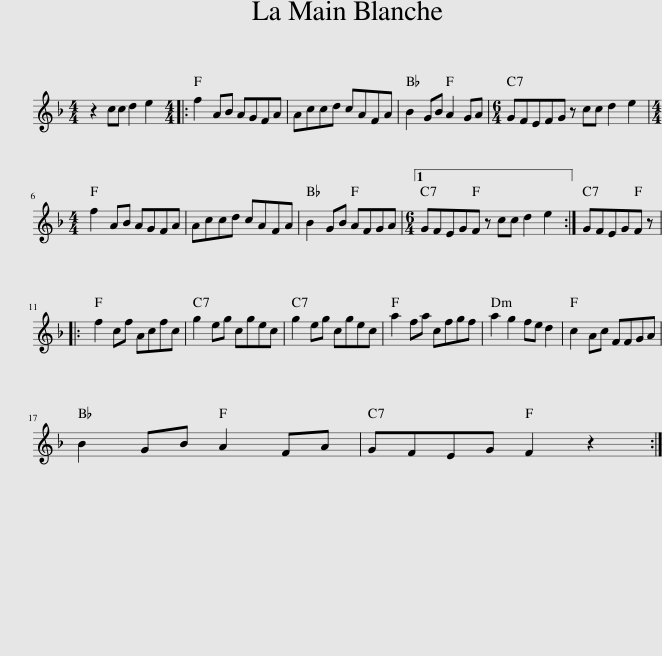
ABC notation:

X:1
L:1/8
M:4/4
I:linebreak $
K:F
V:1 treble
V:1
 z2 cc d2 e2 |:[M:4/4] f2 AB AGFA | Accd cAFA | B2 GB A2 GA |[M:6/4] GFEFG z cc d2 e2 |$ %5
[M:4/4] f2 AB AGFA | Accd cAFA | B2 GB AFGA |1[M:6/4] GFEGF z cc d2 e2 :| GFEGF z |:$ %10
 f2 cf Acfc | g2 eg cgec | g2 eg cgec | a2 fa cfgf | a2 g2 fe d2 | %15
 c2 Ac FFGA |$ B2 GB A2 FA | GFEG F2 z2 :| %18
